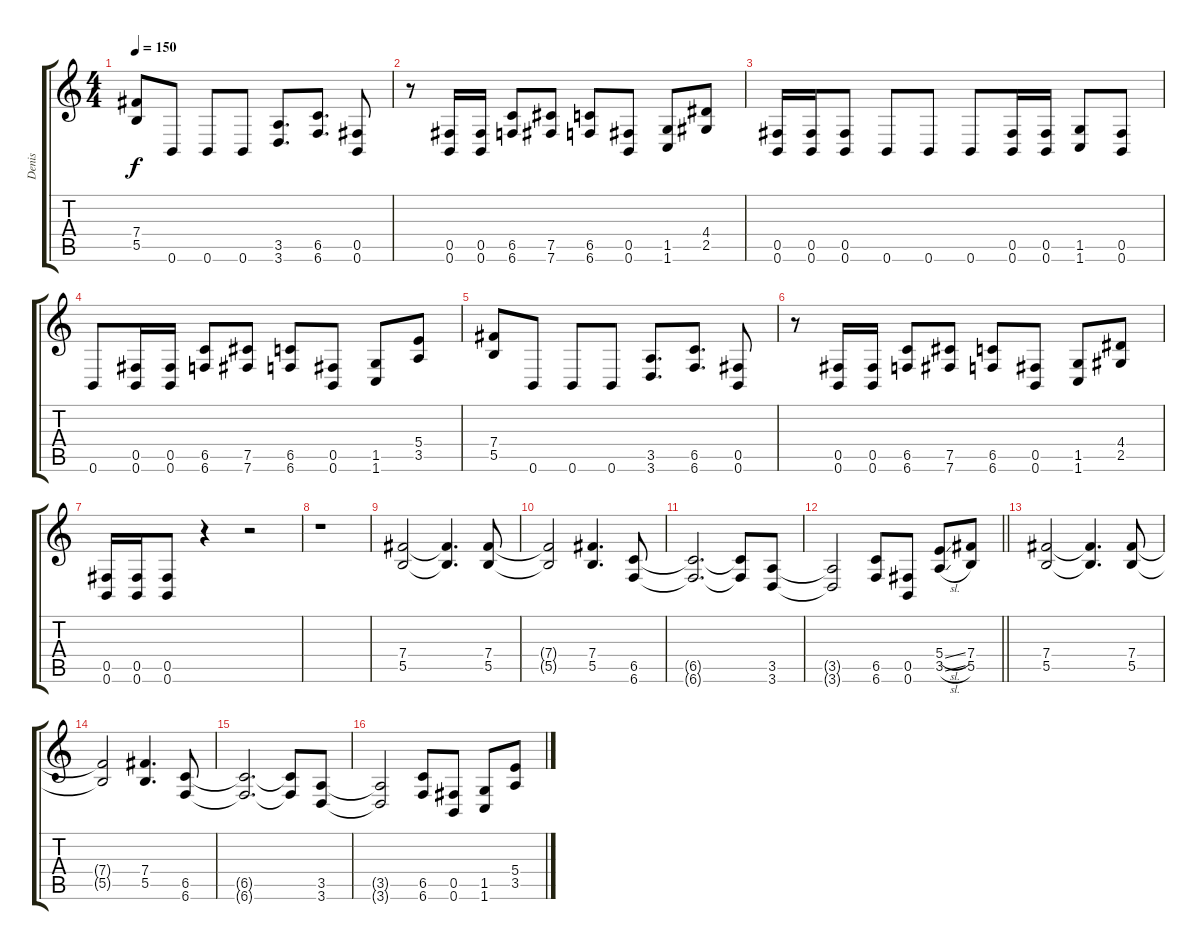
\track ("Denis" "Denis") {instrument distortionguitar}
\staff {score tabs}
\tuning (Db4 Ab3 E3 B2 Gb2 B1) {hide}
\ts (4 4)
\tempo 150
\clef g2
\ks c
(7.4 5.5).8{dy f} 0.6.8 0.6.8 0.6.8 (3.5 3.6).8{d} (6.5 6.6).8{d} (0.5 0.6).8 |
r.8 (0.5 0.6).16 (0.5 0.6).16 (6.5 6.6).8 (7.5 7.6).8 (6.5 6.6).8 (0.5 0.6).8 (1.5 1.6).8 (4.4 2.5).8 |
(0.5 0.6).16 (0.5 0.6).16 (0.5 0.6).8 0.6.8 0.6.8 0.6.8 (0.5 0.6).16 (0.5 0.6).16 (1.5 1.6).8 (0.5 0.6).8 |
0.6.8 (0.5 0.6).16 (0.5 0.6).16 (6.5 6.6).8 (7.5 7.6).8 (6.5 6.6).8 (0.5 0.6).8 (1.5 1.6).8 (5.4 3.5).8 |
(7.4 5.5).8 0.6.8 0.6.8 0.6.8 (3.5 3.6).8{d} (6.5 6.6).8{d} (0.5 0.6).8 |
r.8 (0.5 0.6).16 (0.5 0.6).16 (6.5 6.6).8 (7.5 7.6).8 (6.5 6.6).8 (0.5 0.6).8 (1.5 1.6).8 (4.4 2.5).8 |
(0.5 0.6).16 (0.5 0.6).16 (0.5 0.6).8 r.4 r.2 |
r.1 |
(7.4 5.5).2 (7.4{t} 5.5{t}).4{d} (7.4 5.5).8 |
(7.4{t} 5.5{t}).2 (7.4 5.5).4{d} (6.5 6.6).8 |
(6.5{t} 6.6{t}).2{d} (6.5{t} 6.6{t}).8 (3.5 3.6).8 |
\barLineRight lightlight
(3.5{t} 3.6{t}).2 (6.5 6.6).8 (0.5 0.6).8 (5.4{sl} 3.5{sl}).8 (7.4 5.5).8 |
(7.4 5.5).2 (7.4{t} 5.5{t}).4{d} (7.4 5.5).8 |
(7.4{t} 5.5{t}).2 (7.4 5.5).4{d} (6.5 6.6).8 |
(6.5{t} 6.6{t}).2{d} (6.5{t} 6.6{t}).8 (3.5 3.6).8 |
(3.5{t} 3.6{t}).2 (6.5 6.6).8 (0.5 0.6).8 (1.5 1.6).8 (5.4 3.5).8
